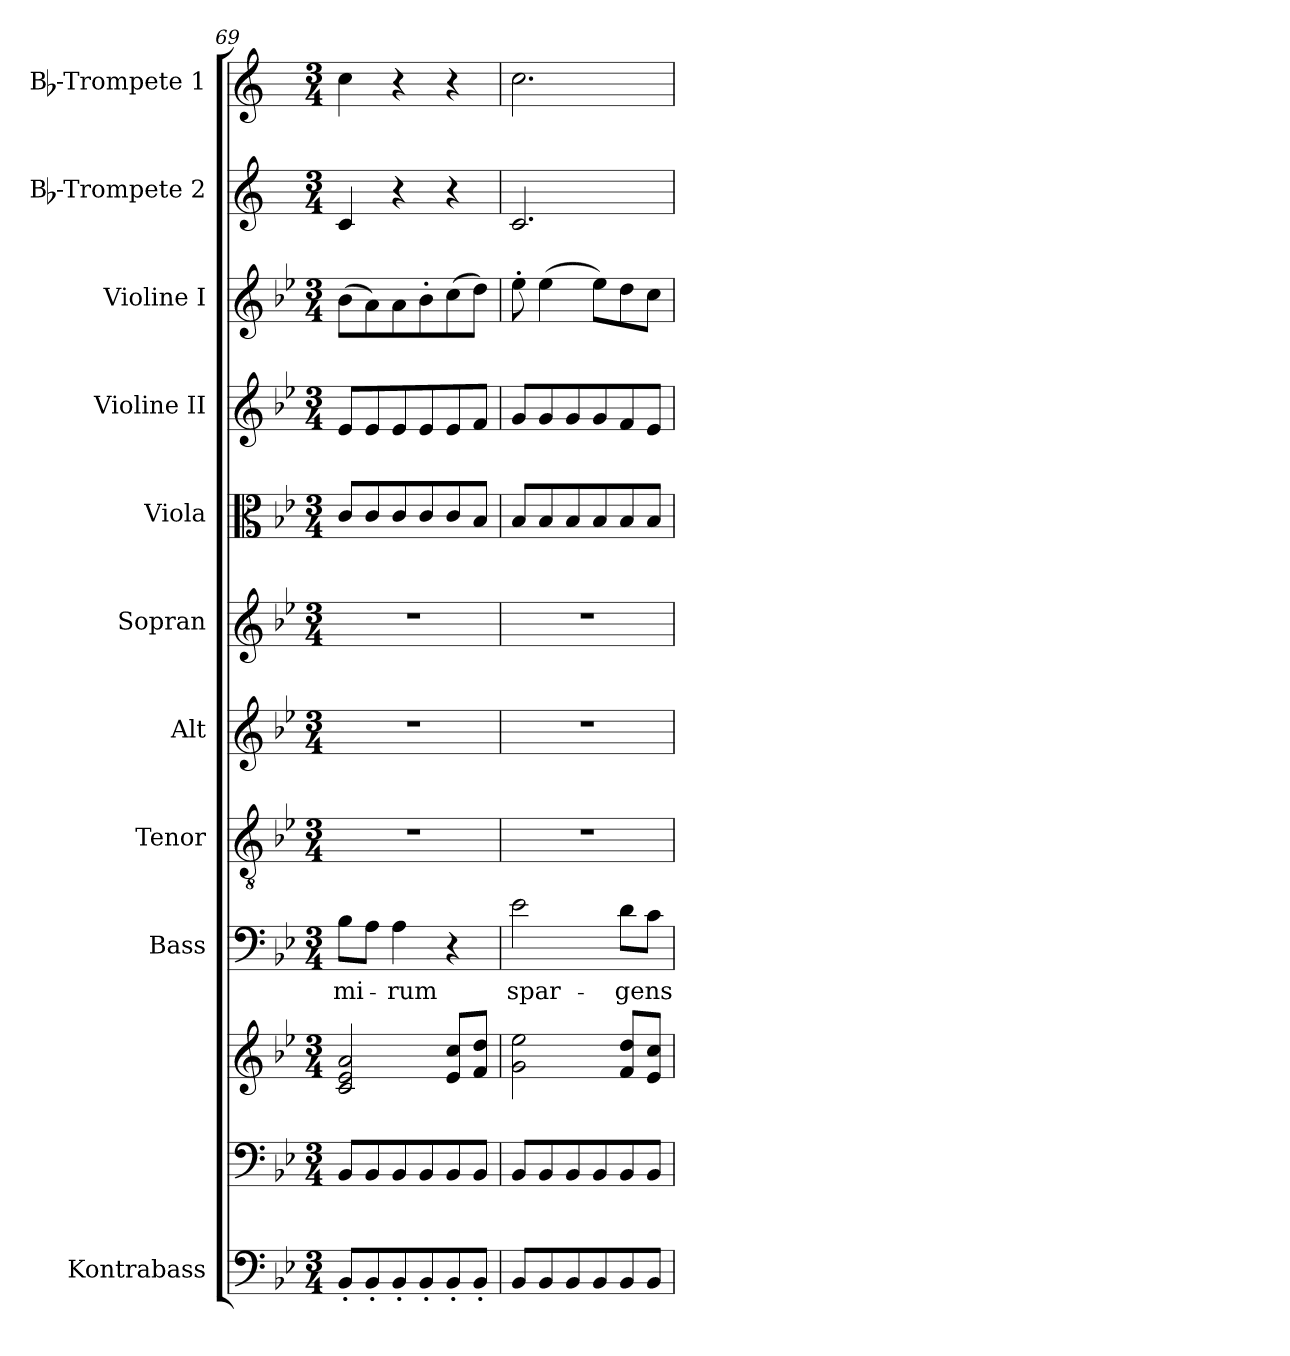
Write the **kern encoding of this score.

**kern	**kern	**kern	**kern	**text	**kern	**kern	**kern	**kern	**kern	**kern	**kern	**kern
*part11	*part10	*part10	*part9	*part9	*part8	*part7	*part6	*part5	*part4	*part3	*part2	*part1
*staff12	*staff11	*staff10	*staff9	*staff9	*staff8	*staff7	*staff6	*staff5	*staff4	*staff3	*staff2	*staff1
*I"Kontrabass	*	*	*I"Bass	*	*I"Tenor	*I"Alt	*I"Sopran	*I"Viola	*I"Violine II	*I"Violine I	*I"Bb-Trompete 2	*I"Bb-Trompete 1
*I'Kb.	*	*	*I'B.	*	*I'T.	*I'A.	*I'S.	*I'Vla.	*I'Vl. II	*I'Vl. I	*I'Bb Trp. 2	*I'Bb Trp. 1
*clefF4	*clefF4	*clefG2	*clefF4	*	*clefGv2	*clefG2	*clefG2	*clefC3	*clefG2	*clefG2	*clefG2	*clefG2
*ITrd7c12	*	*	*	*	*	*	*	*	*	*	*ITrd1c2	*ITrd1c2
*k[b-e-]	*k[b-e-]	*k[b-e-]	*k[b-e-]	*	*k[b-e-]	*k[b-e-]	*k[b-e-]	*k[b-e-]	*k[b-e-]	*k[b-e-]	*k[b-e-]	*k[b-e-]
*B-:	*B-:	*B-:	*B-:	*	*B-:	*B-:	*B-:	*B-:	*B-:	*B-:	*B-:	*B-:
*M3/4	*M3/4	*M3/4	*M3/4	*	*M3/4	*M3/4	*M3/4	*M3/4	*M3/4	*M3/4	*M3/4	*M3/4
=69	=69	=69	=69	=69	=69	=69	=69	=69	=69	=69	=69	=69
!	!	!	!	!LO:LY:b	!	!	!	!	!	!	!	!
8BBB-'</L	8BB-/L	2c/ 2e-/ 2a/	8B-\L	mi-	2.r	2.r	2.r	8c/L	8e-/L	(>8b-\L	4B-/	4b-\
8BBB-'</	8BB-/	.	8A\J	.	.	.	.	8c/	8e-/	8a\)	.	.
!	!	!	!	!LO:LY:b	!	!	!	!	!	!	!	!
8BBB-'</	8BB-/	.	4A\	-rum	.	.	.	8c/	8e-/	8a\	4r	4r
8BBB-'</	8BB-/	.	.	.	.	.	.	8c/	8e-/	8b-'>\	.	.
8BBB-'</	8BB-/	8e-/ 8cc/L	4r	.	.	.	.	8c/	8e-/	(>8cc\	4r	4r
8BBB-'</J	8BB-/J	8f/ 8dd/J	.	.	.	.	.	8B-/J	8f/J	8dd\J)	.	.
=70	=70	=70	=70	=70	=70	=70	=70	=70	=70	=70	=70	=70
!	!	!	!	!LO:LY:b	!	!	!	!	!	!	!	!
8BBB-/L	8BB-/L	2g\ 2ee-\	2e-\	spar-	2.r	2.r	2.r	8B-/L	8g/L	8ee-'>\	2.B-/	2.b-\
8BBB-/	8BB-/	.	.	.	.	.	.	8B-/	8g/	(>4ee-\	.	.
8BBB-/	8BB-/	.	.	.	.	.	.	8B-/	8g/	.	.	.
8BBB-/	8BB-/	.	.	.	.	.	.	8B-/	8g/	8ee-\L)	.	.
!	!	!	!	!LO:LY:b	!	!	!	!	!	!	!	!
8BBB-/	8BB-/	8f/ 8dd/L	8d\L	-gens	.	.	.	8B-/	8f/	8dd\	.	.
8BBB-/J	8BB-/J	8e-/ 8cc/J	8c\J	.	.	.	.	8B-/J	8e-/J	8cc\J	.	.
=	=	=	=	=	=	=	=	=	=	=	=	=
*-	*-	*-	*-	*-	*-	*-	*-	*-	*-	*-	*-	*-
